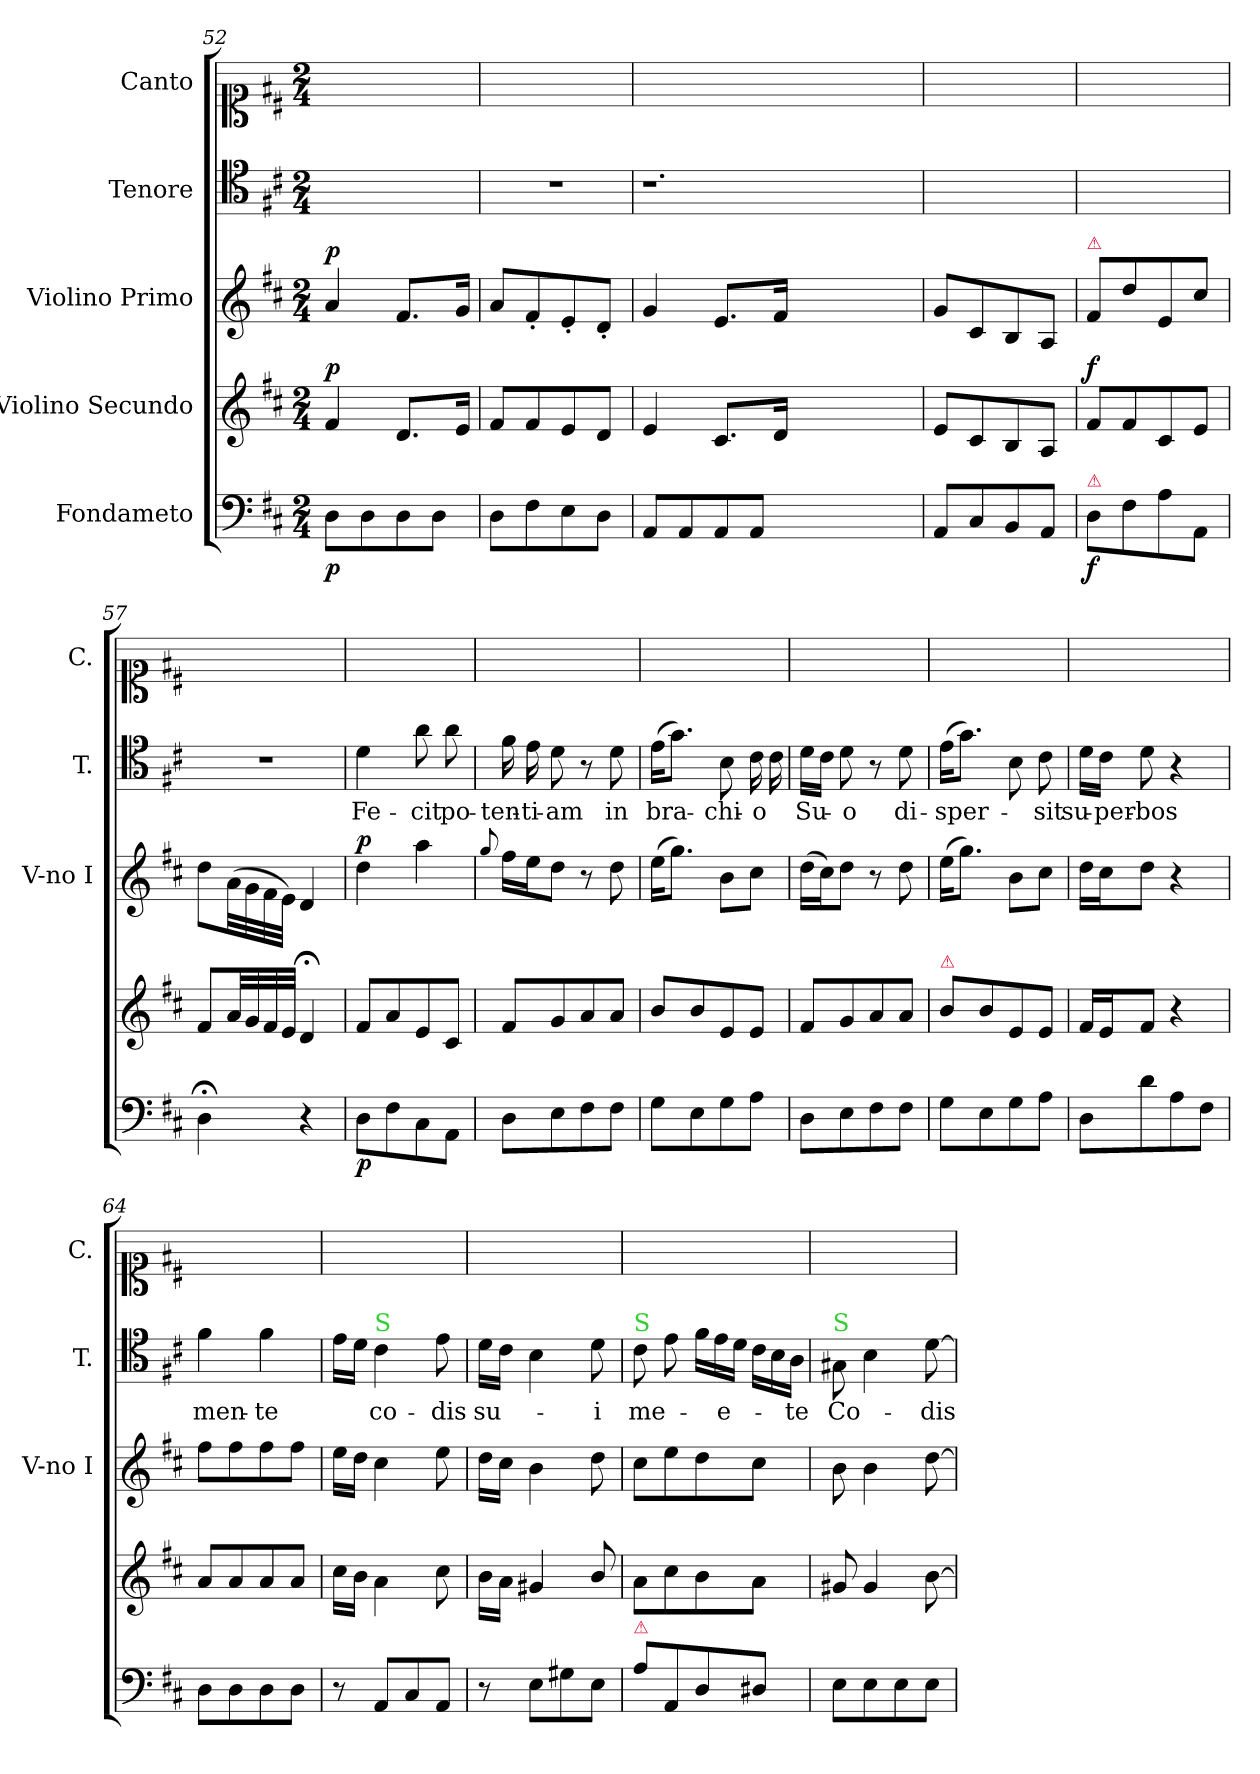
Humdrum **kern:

**kern	**dynam	**kern	**dynam	**kern	**dynam	**kern	**text	**kern
*part5	*part5	*part4	*part4	*part3	*part3	*part2	*part2	*part1
*staff5	*staff5	*staff4	*staff4	*staff3	*staff3	*staff2	*staff2	*staff1
*I"Fondameto	*	*I"Violino Secundo	*	*I"Violino Primo	*	*I"Tenore	*	*I"Canto
*	*	*	*	*I'V-no I	*	*I'T.	*	*I'C.
*clefF4	*	*clefG2	*	*clefG2	*	*clefC4	*	*clefC1
*k[f#c#]	*	*k[f#c#]	*	*k[f#c#]	*	*k[f#c#]	*	*k[f#c#]
*M2/4	*	*M2/4	*	*M2/4	*	*M2/4	*	*M2/4
=52	=52	=52	=52	=52	=52	=52	=52	=52
!	!	!	!LO:DY:a	!	!LO:DY:a	!	!	!
8D\L	p	4f#/	p	4a/	p	2ryy	.	2ryy
8D\	.	.	.	.	.	.	.	.
8D\	.	8.d/L	.	8.f#/L	.	.	.	.
8D\J	.	.	.	.	.	.	.	.
.	.	16e/Jk	.	16g/Jk	.	.	.	.
=53	=53	=53	=53	=53	=53	=53	=53	=53
8D\L	.	8f#/L	.	8a/L	.	2r	.	2ryy
8F#\	.	8f#/	.	8f#'/	.	.	.	.
8E\	.	8e/	.	8e'/	.	.	.	.
8D\J	.	8d/J	.	8d'/J	.	.	.	.
=54	=54	=54	=54	=54	=54	=54	=54	=54
8AA/L	.	4e/	.	4g/	.	1.r	.	2ryy
8AA/	.	.	.	.	.	.	.	.
8AA/	.	8.c#/L	.	8.e/L	.	.	.	.
8AA/J	.	.	.	.	.	.	.	.
.	.	16d/Jk	.	16f#/Jk	.	.	.	.
1ryy	.	1ryy	.	1ryy	.	.	.	1ryy
=55	=55	=55	=55	=55	=55	=55	=55	=55
8AA/L	.	8e/L	.	8g/L	.	2ryy	.	2ryy
8C#/	.	8c#/	.	8c#/	.	.	.	.
8BB/	.	8B/	.	8B/	.	.	.	.
8AA/J	.	8A/J	.	8A/J	.	.	.	.
=56	=56	=56	=56	=56	=56	=56	=56	=56
!	!	!	!	!LO:TX:a:color=crimson:t=⚠	!	!	!	!
!LO:TX:a:color=crimson:t=⚠	!	!	!	!	!	!	!	!
!	!	!	!LO:DY:a	!	!	!	!	!
8D\L	f	8f#/L	f	8f#/L	.	2ryy	.	2ryy
8F#\	.	8f#/	.	8dd\	.	.	.	.
8A\	.	8c#/	.	8e/	.	.	.	.
8AA/J	.	8e/J	.	8cc#\J	.	.	.	.
=57	=57	=57	=57	=57	=57	=57	=57	=57
4D;<;\	.	8f#/L	.	8dd\L	.	2r	.	2ryy
.	.	32a/LL	.	(32a\LL	.	.	.	.
.	.	32g/	.	32g\	.	.	.	.
.	.	32f#/	.	32f#\	.	.	.	.
.	.	32e/JJJ	.	32e\JJJ)	.	.	.	.
4r	.	4d;<;/	.	4d/	.	.	.	.
=58	=58	=58	=58	=58	=58	=58	=58	=58
!	!	!	!	!	!LO:DY:a	!	!	!
8D\L	p	8f#/L	.	4dd\	p	4d\	Fe-	2ryy
8F#\	.	8a/	.	.	.	.	.	.
8C#\	.	8e/	.	4aa\	.	8a\	-cit	.
8AA\J	.	8c#/J	.	.	.	8a\	po-	.
=59	=59	=59	=59	=59	=59	=59	=59	=59
.	.	.	.	8qqgg/	.	.	.	.
8D\L	.	8f#/L	.	16ff#\LL	.	16f#\	-ten-	2ryy
.	.	.	.	16ee\J	.	16e\	-ti-	.
8E\	.	8g/	.	8dd\J	.	8d\	-am	.
8F#\	.	8a/	.	8r	.	8r	.	.
8F#\J	.	8a/J	.	8dd\	.	8d\	in	.
=60	=60	=60	=60	=60	=60	=60	=60	=60
8G\L	.	8b/L	.	(16ee\KL	.	(16e\KL	bra-	2ryy
.	.	.	.	8.gg\J)	.	8.g\J)	.	.
8E\	.	8b/	.	.	.	.	.	.
8G\	.	8e/	.	8b\L	.	8B\	-chi-	.
8A\J	.	8e/J	.	8cc#\J	.	16c#\	-o	.
.	.	.	.	.	.	16c#\	.	.
=61	=61	=61	=61	=61	=61	=61	=61	=61
8D\L	.	8f#/L	.	(16dd\LL	.	16d\LL	Su-	2ryy
.	.	.	.	16cc#\J)	.	16c#\JJ	.	.
8E\	.	8g/	.	8dd\J	.	8d\	-o	.
8F#\	.	8a/	.	8r	.	8r	.	.
8F#\J	.	8a/J	.	8dd\	.	8d\	di-	.
=62	=62	=62	=62	=62	=62	=62	=62	=62
!	!	!LO:TX:a:color=crimson:t=⚠	!	!	!	!	!	!
8G\L	.	8b\L	.	(16ee\KL	.	(16e\KL	-sper-	2ryy
.	.	.	.	8.gg\J)	.	8.g\J)	.	.
8E\	.	8b\	.	.	.	.	.	.
8G\	.	8e/	.	8b\L	.	8B\	.	.
8A\J	.	8e/J	.	8cc#\J	.	8c#\	-sit	.
=63	=63	=63	=63	=63	=63	=63	=63	=63
8D\L	.	16f#/LL	.	16dd\LL	.	16d\LL	su-	2ryy
.	.	16e/J	.	16cc#\J	.	16c#\JJ	-per-	.
8d\	.	8f#/J	.	8dd\J	.	8d\	-bos	.
8A\	.	4r	.	4r	.	4r	.	.
8F#\J	.	.	.	.	.	.	.	.
=64	=64	=64	=64	=64	=64	=64	=64	=64
8D\L	.	8a/L	.	8ff#\L	.	4f#\	men-	2ryy
8D\	.	8a/	.	8ff#\	.	.	.	.
8D\	.	8a/	.	8ff#\	.	4f#\	-te	.
8D\J	.	8a/J	.	8ff#\J	.	.	.	.
=65	=65	=65	=65	=65	=65	=65	=65	=65
8r	.	16cc#\LL	.	16ee\LL	.	16e\LL	.	2ryy
.	.	16b\JJ	.	16dd\JJ	.	16d\JJ	.	.
!	!	!	!	!	!	!LO:TX:a:color=limegreen:t=S	!	!
8AA/L	.	4a\	.	4cc#\	.	4c#\	co-	.
8C#/	.	.	.	.	.	.	.	.
8AA/J	.	8cc#\	.	8ee\	.	8e\	-dis	.
=66	=66	=66	=66	=66	=66	=66	=66	=66
8r	.	16b\LL	.	16dd\LL	.	16d\LL	su-	2ryy
.	.	16a\JJ	.	16cc#\JJ	.	16c#\JJ	.	.
8E\L	.	4g#X/	.	4b\	.	4B\	.	.
8G#X\	.	.	.	.	.	.	.	.
8E\J	.	8b/	.	8dd\	.	8d\	-i	.
=67	=67	=67	=67	=67	=67	=67	=67	=67
!	!	!	!	!	!	!LO:TX:a:color=limegreen:t=S	!	!
!LO:TX:a:color=crimson:t=⚠	!	!	!	!	!	!	!	!
8A\L	.	8a\L	.	8cc#\L	.	8c#\	me-	2ryy
8AA/	.	8cc#\	.	8ee\	.	8e\	.	.
*	*	*	*	*	*	*Xtuplet	*	*
8D/	.	8b\	.	8dd\	.	24f#\LL	.	.
.	.	.	.	.	.	24e\	-e-	.
.	.	.	.	.	.	24d\JJ	.	.
8D#X/J	.	8a\J	.	8cc#\J	.	24c#\LL	.	.
.	.	.	.	.	.	24B\	.	.
.	.	.	.	.	.	24A\JJ	-te	.
=68	=68	=68	=68	=68	=68	=68	=68	=68
!	!	!	!	!	!	!LO:TX:a:color=limegreen:t=S	!	!
8E\L	.	8g#X/	.	8b\	.	8G#X\	Co-	2ryy
8E\	.	4g#/	.	4b\	.	4B\	.	.
8E\	.	.	.	.	.	.	.	.
8E\J	.	[8b\	.	[8dd\	.	[8d\	-dis	.
=	=	=	=	=	=	=	=	=
*-	*-	*-	*-	*-	*-	*-	*-	*-
